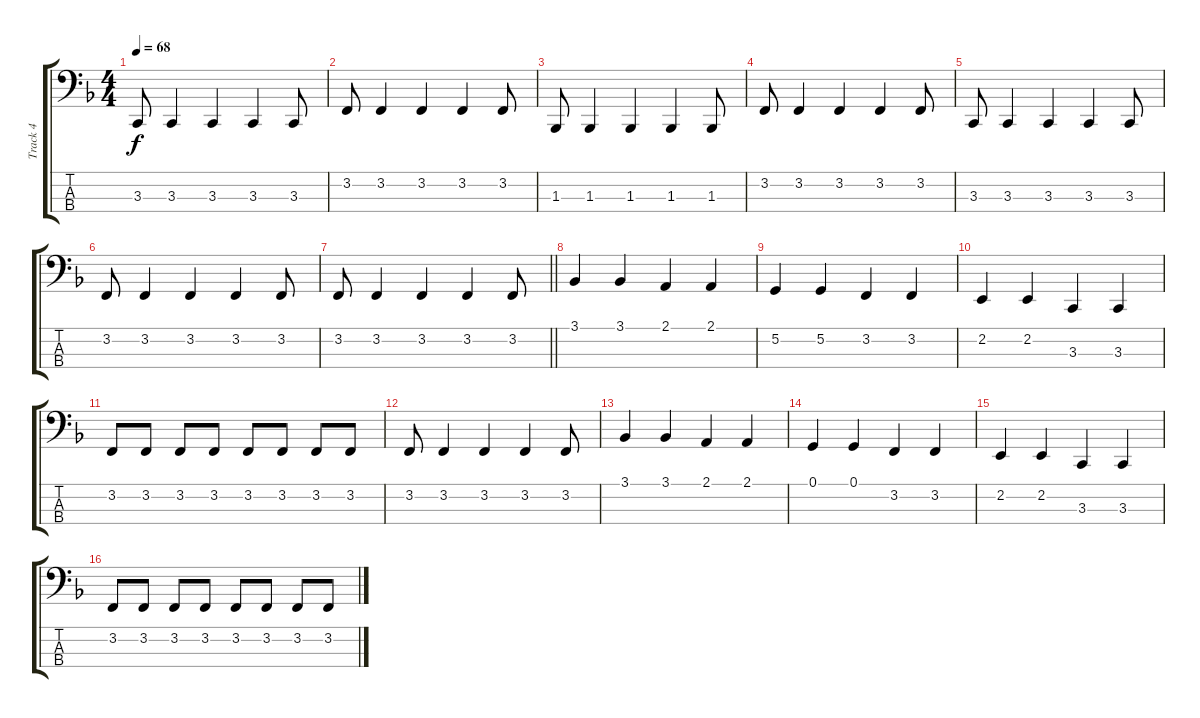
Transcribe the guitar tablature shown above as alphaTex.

\track ("Track 4" "Track 4") {instrument acousticgrandpiano}
\staff {score tabs}
\tuning (G2 D2 A1 E1) {hide}
\ts (4 4)
\tempo 68
\clef f4
\ks f
3.3{t}.8{dy f} 3.3.4 3.3.4 3.3.4 3.3.8 |
3.2.8 3.2.4 3.2.4 3.2.4 3.2.8 |
1.3.8 1.3.4 1.3.4 1.3.4 1.3.8 |
3.2.8 3.2.4 3.2.4 3.2.4 3.2.8 |
3.3.8 3.3.4 3.3.4 3.3.4 3.3.8 |
3.2.8 3.2.4 3.2.4 3.2.4 3.2.8 |
\barLineRight lightlight
3.2.8 3.2.4 3.2.4 3.2.4 3.2.8 |
3.1.4 3.1.4 2.1.4 2.1.4 |
5.2.4 5.2.4 3.2.4 3.2.4 |
2.2.4 2.2.4 3.3.4 3.3.4 |
3.2.8 3.2.8 3.2.8 3.2.8 3.2.8 3.2.8 3.2.8 3.2.8 |
3.2.8 3.2.4 3.2.4 3.2.4 3.2.8 |
3.1.4 3.1.4 2.1.4 2.1.4 |
0.1.4 0.1.4 3.2.4 3.2.4 |
2.2.4 2.2.4 3.3.4 3.3.4 |
3.2.8 3.2.8 3.2.8 3.2.8 3.2.8 3.2.8 3.2.8 3.2.8
